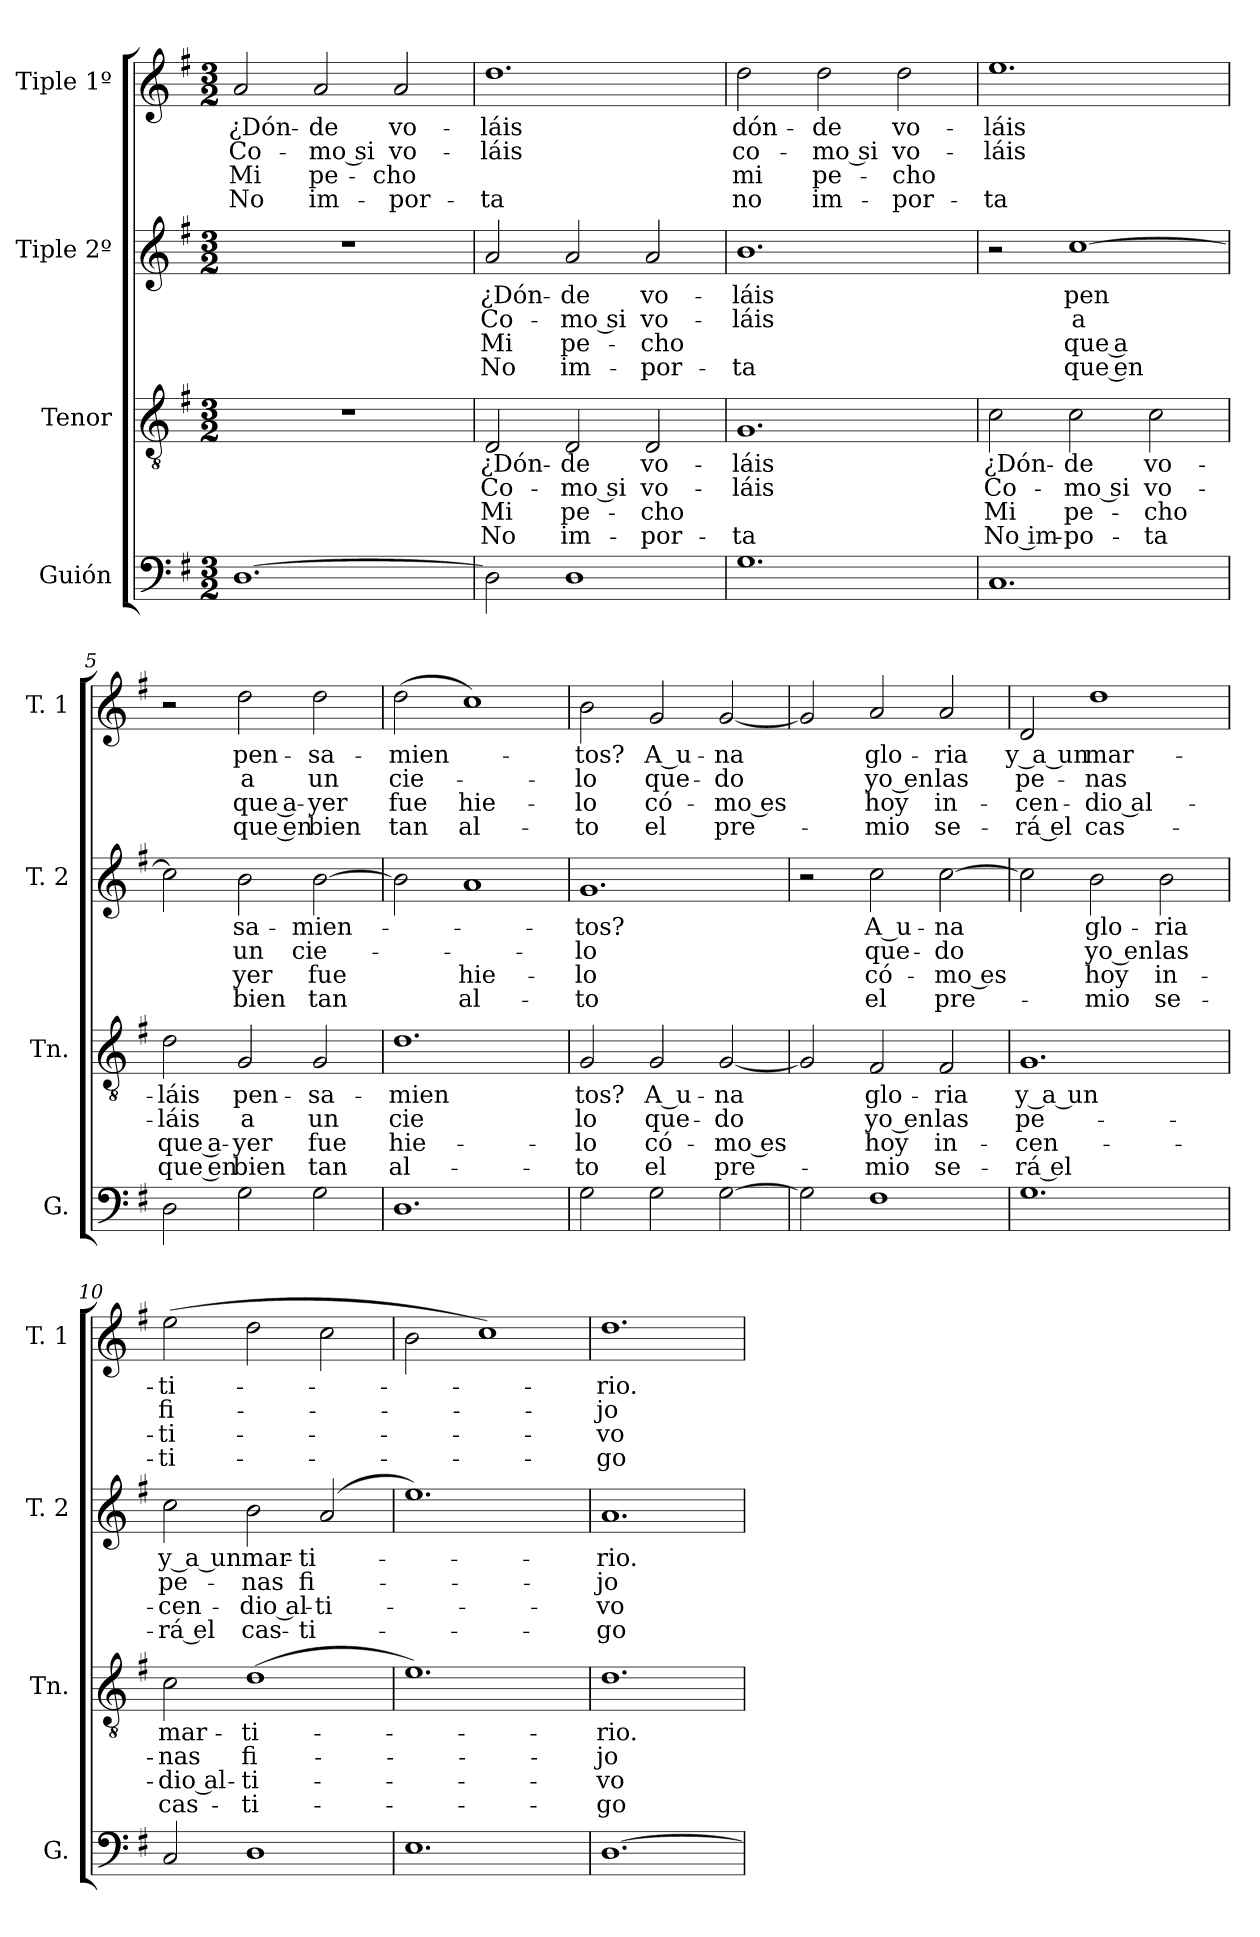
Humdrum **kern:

**kern	**kern	**text	**text	**text	**text	**kern	**text	**text	**text	**text	**kern	**text	**text	**text	**text
*part4	*part3	*part3	*part3	*part3	*part3	*part2	*part2	*part2	*part2	*part2	*part1	*part1	*part1	*part1	*part1
*staff4	*staff3	*staff3	*staff3	*staff3	*staff3	*staff2	*staff2	*staff2	*staff2	*staff2	*staff1	*staff1	*staff1	*staff1	*staff1
*I"Guión	*I"Tenor	*	*	*	*	*I"Tiple 2º	*	*	*	*	*I"Tiple 1º	*	*	*	*
*I'G.	*I'Tn.	*	*	*	*	*I'T. 2	*	*	*	*	*I'T. 1	*	*	*	*
*clefF4	*clefGv2	*	*	*	*	*clefG2	*	*	*	*	*clefG2	*	*	*	*
*k[f#]	*k[f#]	*	*	*	*	*k[f#]	*	*	*	*	*k[f#]	*	*	*	*
*M3/2	*M3/2	*	*	*	*	*M3/2	*	*	*	*	*M3/2	*	*	*	*
=1	=1	=1	=1	=1	=1	=1	=1	=1	=1	=1	=1	=1	=1	=1	=1
[1.D	1.r	.	.	.	.	1.r	.	.	.	.	2a	¿Dón-	Co-	Mi	No
.	.	.	.	.	.	.	.	.	.	.	2a	-de	-mo si	pe-	im-
.	.	.	.	.	.	.	.	.	.	.	2a	vo-	vo-	-cho	-por-
=2	=2	=2	=2	=2	=2	=2	=2	=2	=2	=2	=2	=2	=2	=2	=2
2D]	2D	¿Dón-	Co-	Mi	No	2a	¿Dón-	Co-	Mi	No	1.dd	-láis	-láis	.	-ta
1D	2D	-de	-mo si	pe-	im-	2a	-de	-mo si	pe-	im-	.	.	.	.	.
.	2D	vo-	vo-	-cho	-por-	2a	vo-	vo-	-cho	-por-	.	.	.	.	.
=3	=3	=3	=3	=3	=3	=3	=3	=3	=3	=3	=3	=3	=3	=3	=3
1.G	1.G	-láis	-láis	.	-ta	1.b	-láis	-láis	.	-ta	2dd	dón-	co-	mi	no
.	.	.	.	.	.	.	.	.	.	.	2dd	-de	-mo si	pe-	im-
.	.	.	.	.	.	.	.	.	.	.	2dd	vo-	vo-	-cho	-por-
=4	=4	=4	=4	=4	=4	=4	=4	=4	=4	=4	=4	=4	=4	=4	=4
1.C	2c	¿Dón-	Co-	Mi	No im-	2r	.	.	.	.	1.ee	-láis	-láis	.	-ta
.	2c	-de	-mo si	pe-	-po-	[1cc	pen	a	que a	que en	.	.	.	.	.
.	2c	vo-	vo-	-cho	-ta	.	.	.	.	.	.	.	.	.	.
=5	=5	=5	=5	=5	=5	=5	=5	=5	=5	=5	=5	=5	=5	=5	=5
2D	2d	-láis	-láis	que a-	que en	2cc]	.	.	.	.	2r	.	.	.	.
2G	2G	pen-	a	-yer	bien	2b	-sa-	un	-yer	bien	2dd	pen-	a	que a-	que en
2G	2G	-sa-	un	fue	tan	[2b	-mien-	cie-	fue	tan	2dd	-sa-	un	-yer	bien
=6	=6	=6	=6	=6	=6	=6	=6	=6	=6	=6	=6	=6	=6	=6	=6
1.D	1.d	-mien	cie	hie-	al-	2b]	.	.	.	.	(2dd	-mien-	cie-	fue	tan
.	.	.	.	.	.	1a	.	.	hie-	al-	1cc)	.	.	hie-	al-
!!LO:LB:g=z
=7	=7	=7	=7	=7	=7	=7	=7	=7	=7	=7	=7	=7	=7	=7	=7
2G	2G	-tos?	-lo	-lo	-to	1.g	-tos?	-lo	-lo	-to	2b	-tos?	-lo	-lo	-to
2G	2G	A u-	que-	có-	el	.	.	.	.	.	2g	A u-	que-	có-	el
[2G	[2G	-na	-do	-mo es	pre-	.	.	.	.	.	[2g	-na	-do	-mo es	pre-
=8	=8	=8	=8	=8	=8	=8	=8	=8	=8	=8	=8	=8	=8	=8	=8
2G]	2G]	.	.	.	.	2r	.	.	.	.	2g]	.	.	.	.
1F#	2F#	glo-	yo en	hoy	-mio	2cc	A u-	que-	có-	el	2a	glo-	yo en	hoy	-mio
.	2F#	-ria	las	in-	se-	[2cc	-na	-do	-mo es	pre-	2a	-ria	las	in-	se-
=9	=9	=9	=9	=9	=9	=9	=9	=9	=9	=9	=9	=9	=9	=9	=9
1.G	1.G	y a un	pe-	-cen-	-rá el	2cc]	.	.	.	.	2d	y a un	pe-	-cen-	-rá el
.	.	.	.	.	.	2b	glo-	yo en	hoy	-mio	1dd	mar-	-nas	dio al-	cas-
.	.	.	.	.	.	2b	-ria	las	in-	se-	.	.	.	.	.
=10	=10	=10	=10	=10	=10	=10	=10	=10	=10	=10	=10	=10	=10	=10	=10
2C	2c	mar-	-nas	dio al-	cas-	2cc	y a un	pe-	-cen-	-rá el	(2ee	-ti-	fi-	-ti-	-ti-
1D	(1d	-ti-	fi-	-ti-	-ti-	2b	mar-	-nas	dio al-	cas-	2dd	.	.	.	.
.	.	.	.	.	.	(2a	-ti-	fi-	-ti-	-ti-	2cc	.	.	.	.
=11	=11	=11	=11	=11	=11	=11	=11	=11	=11	=11	=11	=11	=11	=11	=11
1.E	1.e)	.	.	.	.	1.ee)	.	.	.	.	2b	.	.	.	.
.	.	.	.	.	.	.	.	.	.	.	1cc)	.	.	.	.
=12	=12	=12	=12	=12	=12	=12	=12	=12	=12	=12	=12	=12	=12	=12	=12
[1.D	1.d	-rio.	-jo	-vo	-go	1.a	-rio.	-jo	-vo	-go	1.dd	-rio.	-jo	-vo	-go
=	=	=	=	=	=	=	=	=	=	=	=	=	=	=	=
*-	*-	*-	*-	*-	*-	*-	*-	*-	*-	*-	*-	*-	*-	*-	*-
